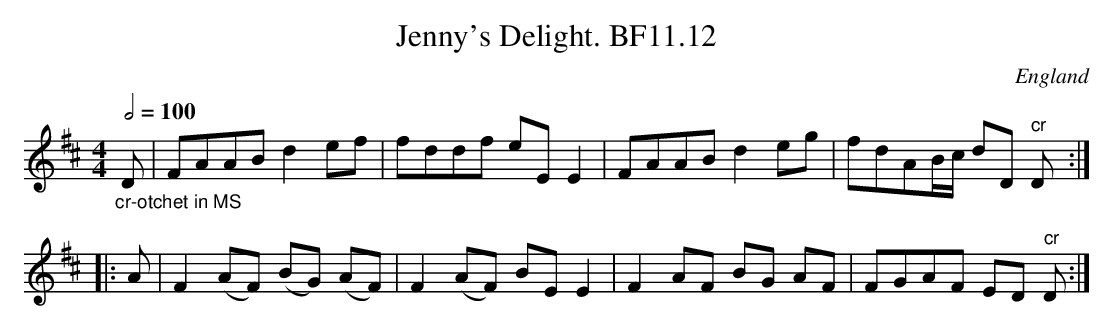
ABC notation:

X:1
T:Jenny's Delight. BF11.12
M:4/4
L:1/8
Q:1/2=100
O:England
notC:Hand of James Lishman
K:D major
"_cr-otchet in MS"D|FAAB d2ef|fddf eEE2|FAABd2eg|fdAB/c/ dD "^cr"D:|!
|:A|F2(AF) (BG) (AF)|F2(AF) BEE2|F2AF BG AF|FGAF ED "^cr"D:|
